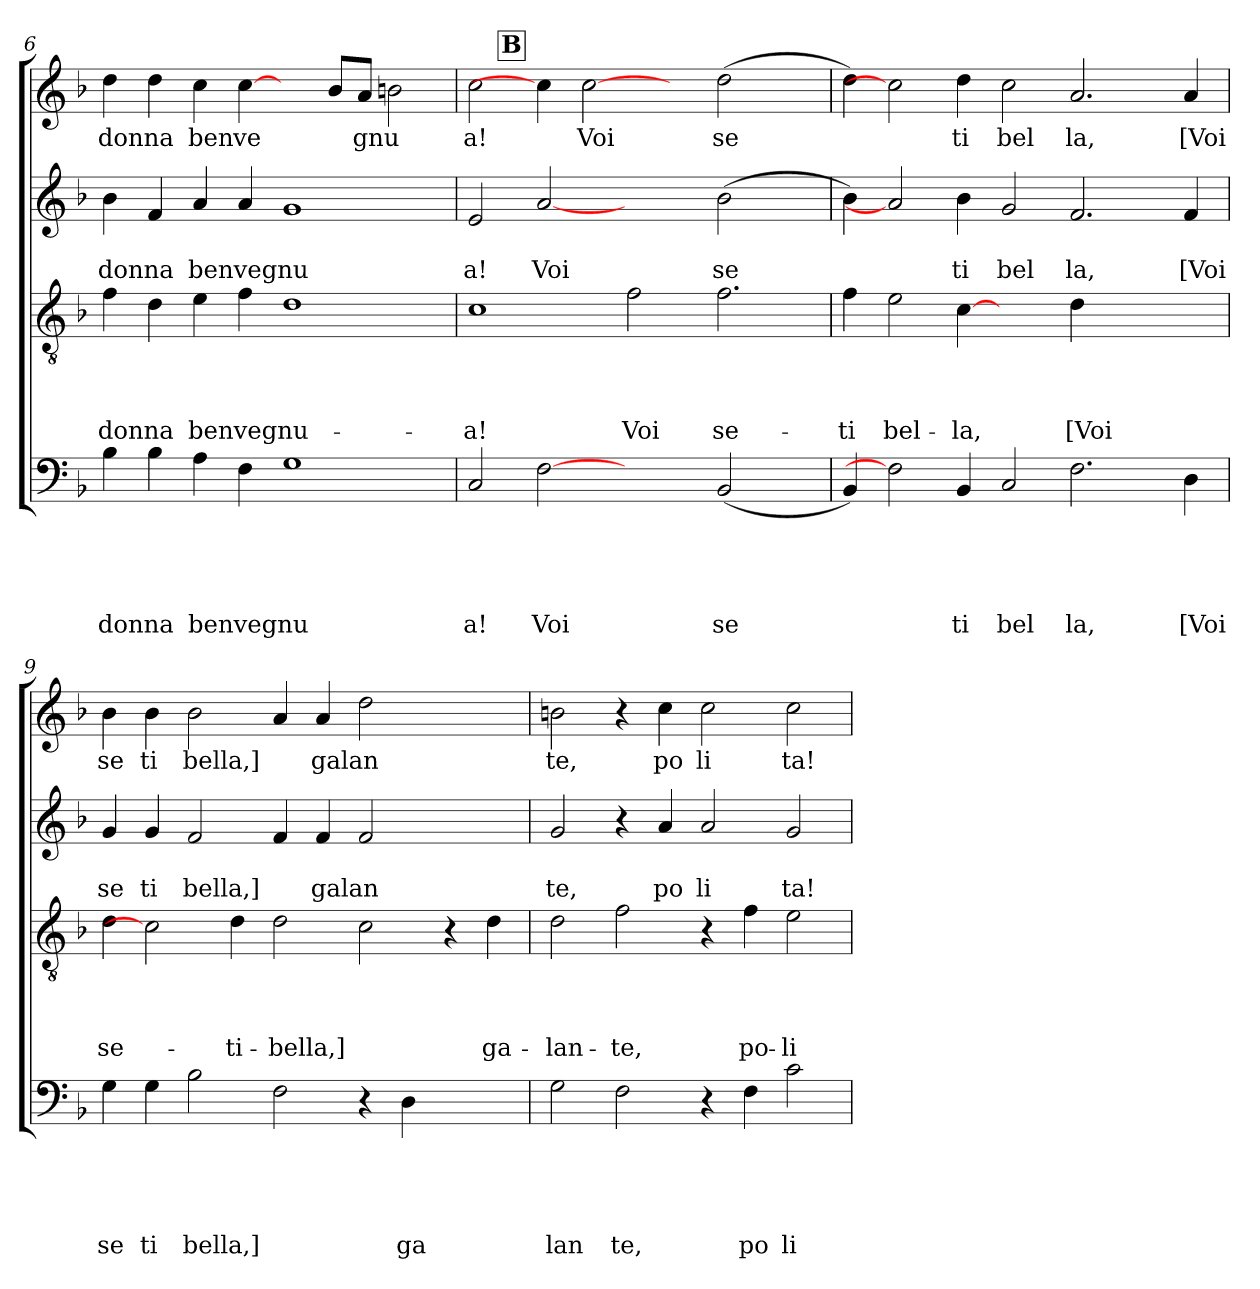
**kern	**text	**text	**text	**text	**text	**kern	**text	**text	**text	**text	**kern	**text	**text	**kern	**text
*part4	*part4	*part4	*part4	*part4	*part4	*part3	*part3	*part3	*part3	*part3	*part2	*part2	*part2	*part1	*part1
*staff4	*staff4	*staff4	*staff4	*staff4	*staff4	*staff3	*staff3	*staff3	*staff3	*staff3	*staff2	*staff2	*staff2	*staff1	*staff1
!!LO:LB:g=z
*clefF4	*	*	*	*	*	*clefGv2	*	*	*	*	*clefG2	*	*	*clefG2	*
*k[b-]	*	*	*	*	*	*k[b-]	*	*	*	*	*k[b-]	*	*	*k[b-]	*
*F:	*	*	*	*	*	*F:	*	*	*	*	*F:	*	*	*F:	*
=6	=6	=6	=6	=6	=6	=6	=6	=6	=6	=6	=6	=6	=6	=6	=6
!	!	!	!	!	!LO:LY:b	!	!	!	!	!LO:LY:b	!	!	!LO:LY:b	!	!LO:LY:b
4B-\	.	.	.	.	donna	4f\	.	.	.	-donna	4b-\	.	donna	4dd\	donna
4B-\	.	.	.	.	.	4d\	.	.	.	.	4f/	.	.	4dd\	.
!	!	!	!	!	!LO:LY:b	!	!	!	!	!LO:LY:b	!	!	!LO:LY:b	!	!LO:LY:b
4A\	.	.	.	.	benvegnu	4e\	.	.	.	benvegnu-	4a/	.	benvegnu	4cc\	ben
!	!	!	!	!	!	!	!	!	!	!	!	!	!	!	!LO:LY:b
4F\	.	.	.	.	.	4f\	.	.	.	.	4a/	.	.	[4cc\	ve
1G	.	.	.	.	.	1d	.	.	.	.	1g	.	.	4ryy	.
.	.	.	.	.	.	.	.	.	.	.	.	.	.	8b-/L	.
!	!	!	!	!	!	!	!	!	!	!	!	!	!	!	!LO:LY:b
.	.	.	.	.	.	.	.	.	.	.	.	.	.	8a/J	gnu
.	.	.	.	.	.	.	.	.	.	.	.	.	.	2b\	.
!!LO:REH:place=s1:a:fs=14:t=B:qo=1.25
=7	=7	=7	=7	=7	=7	=7	=7	=7	=7	=7	=7	=7	=7	=7	=7
!	!	!	!	!	!LO:LY:b	!	!	!	!	!LO:LY:b	!	!	!LO:LY:b	!	!LO:LY:b
2C/	.	.	.	.	a!	1c	.	.	.	-a!	2e/	.	a!	2cc\	a!
!	!	!	!	!	!LO:LY:b	!	!	!	!	!	!	!	!LO:LY:b	!	!
[2F	.	.	.	.	Voi	.	.	.	.	.	[2a	.	Voi	4cc\]	.
!	!	!	!	!	!	!	!	!	!	!	!	!	!	!	!LO:LY:b
.	.	.	.	.	.	.	.	.	.	.	.	.	.	[2cc	Voi
!	!	!	!	!	!	!	!	!	!	!LO:LY:b	!	!	!	!	!
2ryy	.	.	.	.	.	2f\	.	.	.	Voi	2ryy	.	.	.	.
.	.	.	.	.	.	.	.	.	.	.	.	.	.	4ryy	.
!	!	!	!	!	!LO:LY:b	!	!	!	!	!LO:LY:b	!	!	!LO:LY:b	!	!LO:LY:b
(<2BB-/	.	.	.	.	se	2.f\	.	.	.	se-	(>2b-\	.	se	(>2dd\	se
4ryy	.	.	.	.	.	.	.	.	.	.	4ryy	.	.	4ryy	.
=8	=8	=8	=8	=8	=8	=8	=8	=8	=8	=8	=8	=8	=8	=8	=8
!	!	!	!	!	!	!	!	!	!	!LO:LY:b	!	!	!	!	!
4BB-/)	.	.	.	.	.	4f\	.	.	.	-ti	4b-\)	.	.	4dd\)	.
!	!	!	!	!	!	!	!	!	!	!LO:LY:b	!	!	!	!	!
2F]	.	.	.	.	.	2e\	.	.	.	bel-	2a]	.	.	2cc]	.
!	!	!	!	!	!LO:LY:b	!	!	!	!	!LO:LY:b	!	!	!LO:LY:b	!	!LO:LY:b
4BB-/	.	.	.	.	ti	[4c\	.	.	.	-la,	4b-\	.	ti	4dd\	ti
!	!	!	!	!	!LO:LY:b	!	!	!	!	!	!	!	!LO:LY:b	!	!LO:LY:b
2C/	.	.	.	.	bel	2ryy	.	.	.	.	2g/	.	bel	2cc\	bel
!	!	!	!	!	!LO:LY:b	!	!	!	!	!LO:LY:b	!	!	!LO:LY:b	!	!LO:LY:b
2.F\	.	.	.	.	la,	4d\	.	.	.	[Voi	2.f/	.	la,	2.a/	la,
.	.	.	.	.	.	2.ryy	.	.	.	.	.	.	.	.	.
!	!	!	!	!	!LO:LY:b	!	!	!	!	!	!	!	!LO:LY:b	!	!LO:LY:b
4D\	.	.	.	.	[Voi	.	.	.	.	.	4f/	.	[Voi	4a/	[Voi
=9	=9	=9	=9	=9	=9	=9	=9	=9	=9	=9	=9	=9	=9	=9	=9
!	!	!	!	!	!LO:LY:b	!	!	!	!	!LO:LY:b	!	!	!LO:LY:b	!	!LO:LY:b
4G\	.	.	.	.	se	4d\	.	.	.	se-	4g/	.	se	4b-\	se
!	!	!	!	!	!LO:LY:b	!	!	!	!	!	!	!	!LO:LY:b	!	!LO:LY:b
4G\	.	.	.	.	ti	2c\]	.	.	.	.	4g/	.	ti	4b-\	ti
!	!	!	!	!	!LO:LY:b	!	!	!	!	!	!	!	!LO:LY:b	!	!LO:LY:b
2B-\	.	.	.	.	bella,]	.	.	.	.	.	2f/	.	bella,]	2b-\	bella,]
!	!	!	!	!	!	!	!	!	!	!LO:LY:b	!	!	!	!	!
.	.	.	.	.	.	4d\	.	.	.	-ti-	.	.	.	.	.
!	!	!	!	!	!	!	!	!	!	!LO:LY:b	!	!	!	!	!
2F\	.	.	.	.	.	2d\	.	.	.	-bella,]	4f/	.	.	4a/	.
!	!	!	!	!	!	!	!	!	!	!	!	!	!LO:LY:b	!	!LO:LY:b
.	.	.	.	.	.	.	.	.	.	.	4f/	.	galan	4a/	galan
4r	.	.	.	.	.	2c\	.	.	.	.	2f/	.	.	2dd\	.
!	!	!	!	!	!LO:LY:b	!	!	!	!	!	!	!	!	!	!
4D\	.	.	.	.	ga	.	.	.	.	.	.	.	.	.	.
2ryy	.	.	.	.	.	4r	.	.	.	.	2ryy	.	.	2ryy	.
!	!	!	!	!	!	!	!	!	!	!LO:LY:b	!	!	!	!	!
.	.	.	.	.	.	4d\	.	.	.	ga-	.	.	.	.	.
=10	=10	=10	=10	=10	=10	=10	=10	=10	=10	=10	=10	=10	=10	=10	=10
!	!	!	!	!	!LO:LY:b	!	!	!	!	!LO:LY:b	!	!	!LO:LY:b	!	!LO:LY:b
2G\	.	.	.	.	lan	2d\	.	.	.	-lan-	2g/	.	te,	2bn\	te,
!	!	!	!	!	!LO:LY:b	!	!	!	!	!LO:LY:b	!	!	!	!	!
2F\	.	.	.	.	te,	2f\	.	.	.	-te,	4r	.	.	4r	.
!	!	!	!	!	!	!	!	!	!	!	!	!	!LO:LY:b	!	!LO:LY:b
.	.	.	.	.	.	.	.	.	.	.	4a/	.	po	4cc\	po
!	!	!	!	!	!	!	!	!	!	!	!	!	!LO:LY:b	!	!LO:LY:b
4r	.	.	.	.	.	4r	.	.	.	.	2a/	.	li	2cc\	li
!	!	!	!	!	!LO:LY:b	!	!	!	!	!LO:LY:b	!	!	!	!	!
4F\	.	.	.	.	po	4f\	.	.	.	po-	.	.	.	.	.
!	!	!	!	!	!LO:LY:b	!	!	!	!	!LO:LY:b	!	!	!LO:LY:b	!	!LO:LY:b
2c\	.	.	.	.	li	2e\	.	.	.	-li-	2g/	.	ta!	2cc\	ta!
=	=	=	=	=	=	=	=	=	=	=	=	=	=	=	=
*-	*-	*-	*-	*-	*-	*-	*-	*-	*-	*-	*-	*-	*-	*-	*-
